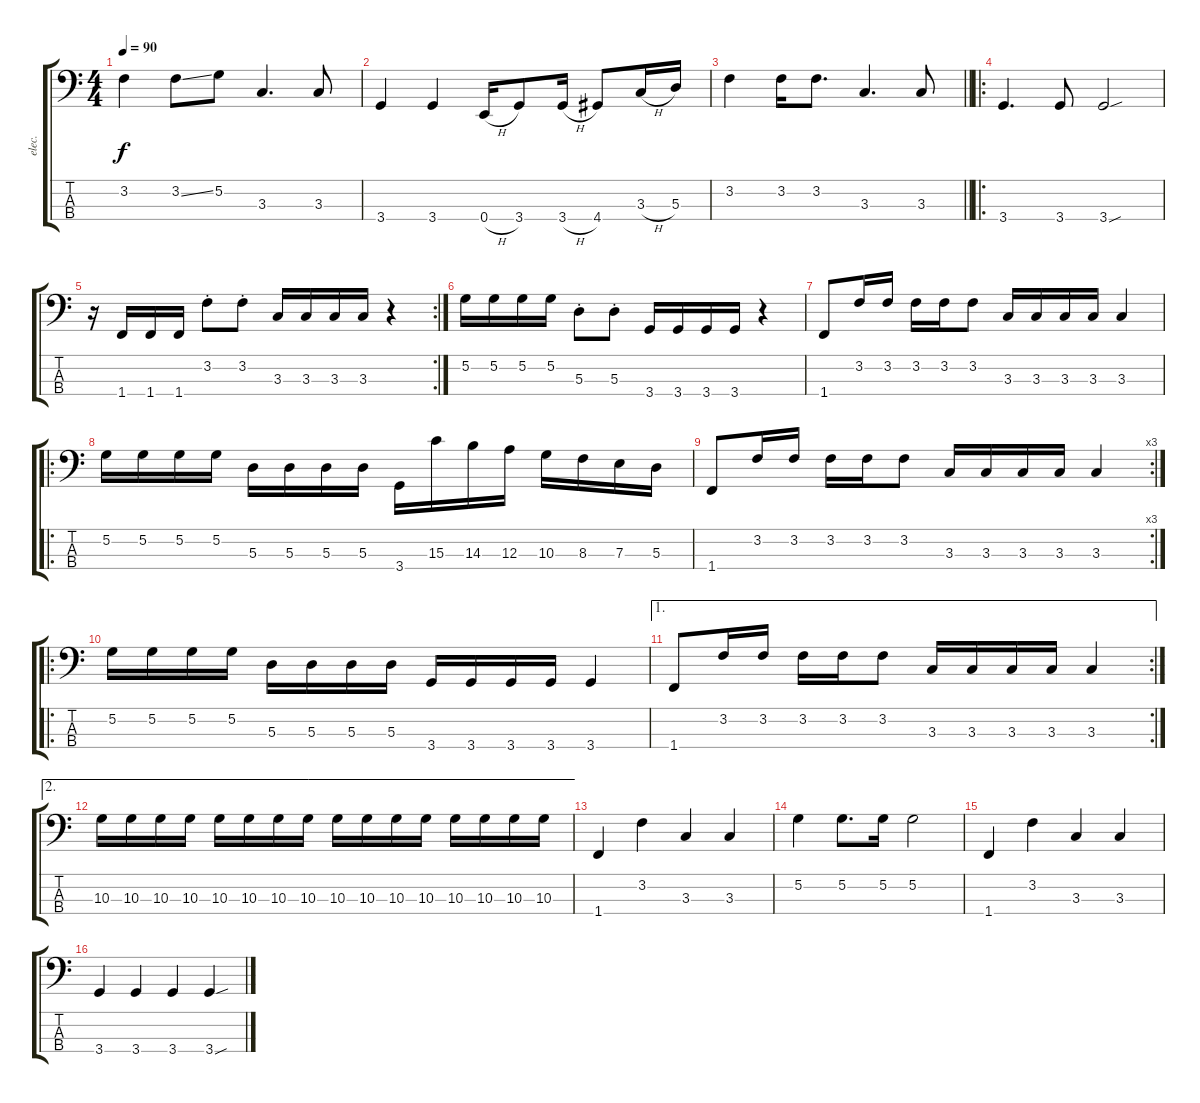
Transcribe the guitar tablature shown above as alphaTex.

\track ("elec." "elec.") {instrument electricbasspick}
\staff {score tabs}
\tuning (G2 D2 A1 E1) {hide}
\ts (4 4)
\tempo 90
\clef f4
\ks c
3.2.4{dy f} 3.2{ss}.8 5.2.8 3.3.4{d} 3.3.8 |
3.4.4 3.4.4 0.4{h}.16 3.4.8 3.4{h}.16 4.4.8 3.3{h}.16 5.3.16 |
\barLineRight lightlight
3.2.4 3.2.16 3.2.8{d} 3.3.4{d} 3.3.8 |
\ro
3.4.4{d} 3.4.8 3.4{sou}.2 |
\rc 2
r.16 1.4.16 1.4.16 1.4.16 3.2{st}.8 3.2{st}.8 3.3.16 3.3.16 3.3.16 3.3.16 r.4 |
5.2.16 5.2.16 5.2.16 5.2.16 5.3{st}.8 5.3{st}.8 3.4.16 3.4.16 3.4.16 3.4.16 r.4 |
1.4.8 3.2.16 3.2.16 3.2.16 3.2.16 3.2.8 3.3.16 3.3.16 3.3.16 3.3.16 3.3.4 |
\ro
5.2.16 5.2.16 5.2.16 5.2.16 5.3.16 5.3.16 5.3.16 5.3.16 3.4.16 15.3.16 14.3.16 12.3.16 10.3.16 8.3.16 7.3.16 5.3.16 |
\rc 3
1.4.8 3.2.16 3.2.16 3.2.16 3.2.16 3.2.8 3.3.16 3.3.16 3.3.16 3.3.16 3.3.4 |
\ro
5.2.16 5.2.16 5.2.16 5.2.16 5.3.16 5.3.16 5.3.16 5.3.16 3.4.16 3.4.16 3.4.16 3.4.16 3.4.4 |
\ae 1
\rc 2
1.4.8 3.2.16 3.2.16 3.2.16 3.2.16 3.2.8 3.3.16 3.3.16 3.3.16 3.3.16 3.3.4 |
\ae 2
10.3.16 10.3.16 10.3.16 10.3.16 10.3.16 10.3.16 10.3.16 10.3.16 10.3.16 10.3.16 10.3.16 10.3.16 10.3.16 10.3.16 10.3.16 10.3.16 |
1.4.4 3.2.4 3.3.4 3.3.4 |
5.2.4 5.2.8{d} 5.2.16 5.2.2 |
1.4.4 3.2.4 3.3.4 3.3.4 |
3.4.4 3.4.4 3.4.4 3.4{sou}.4
